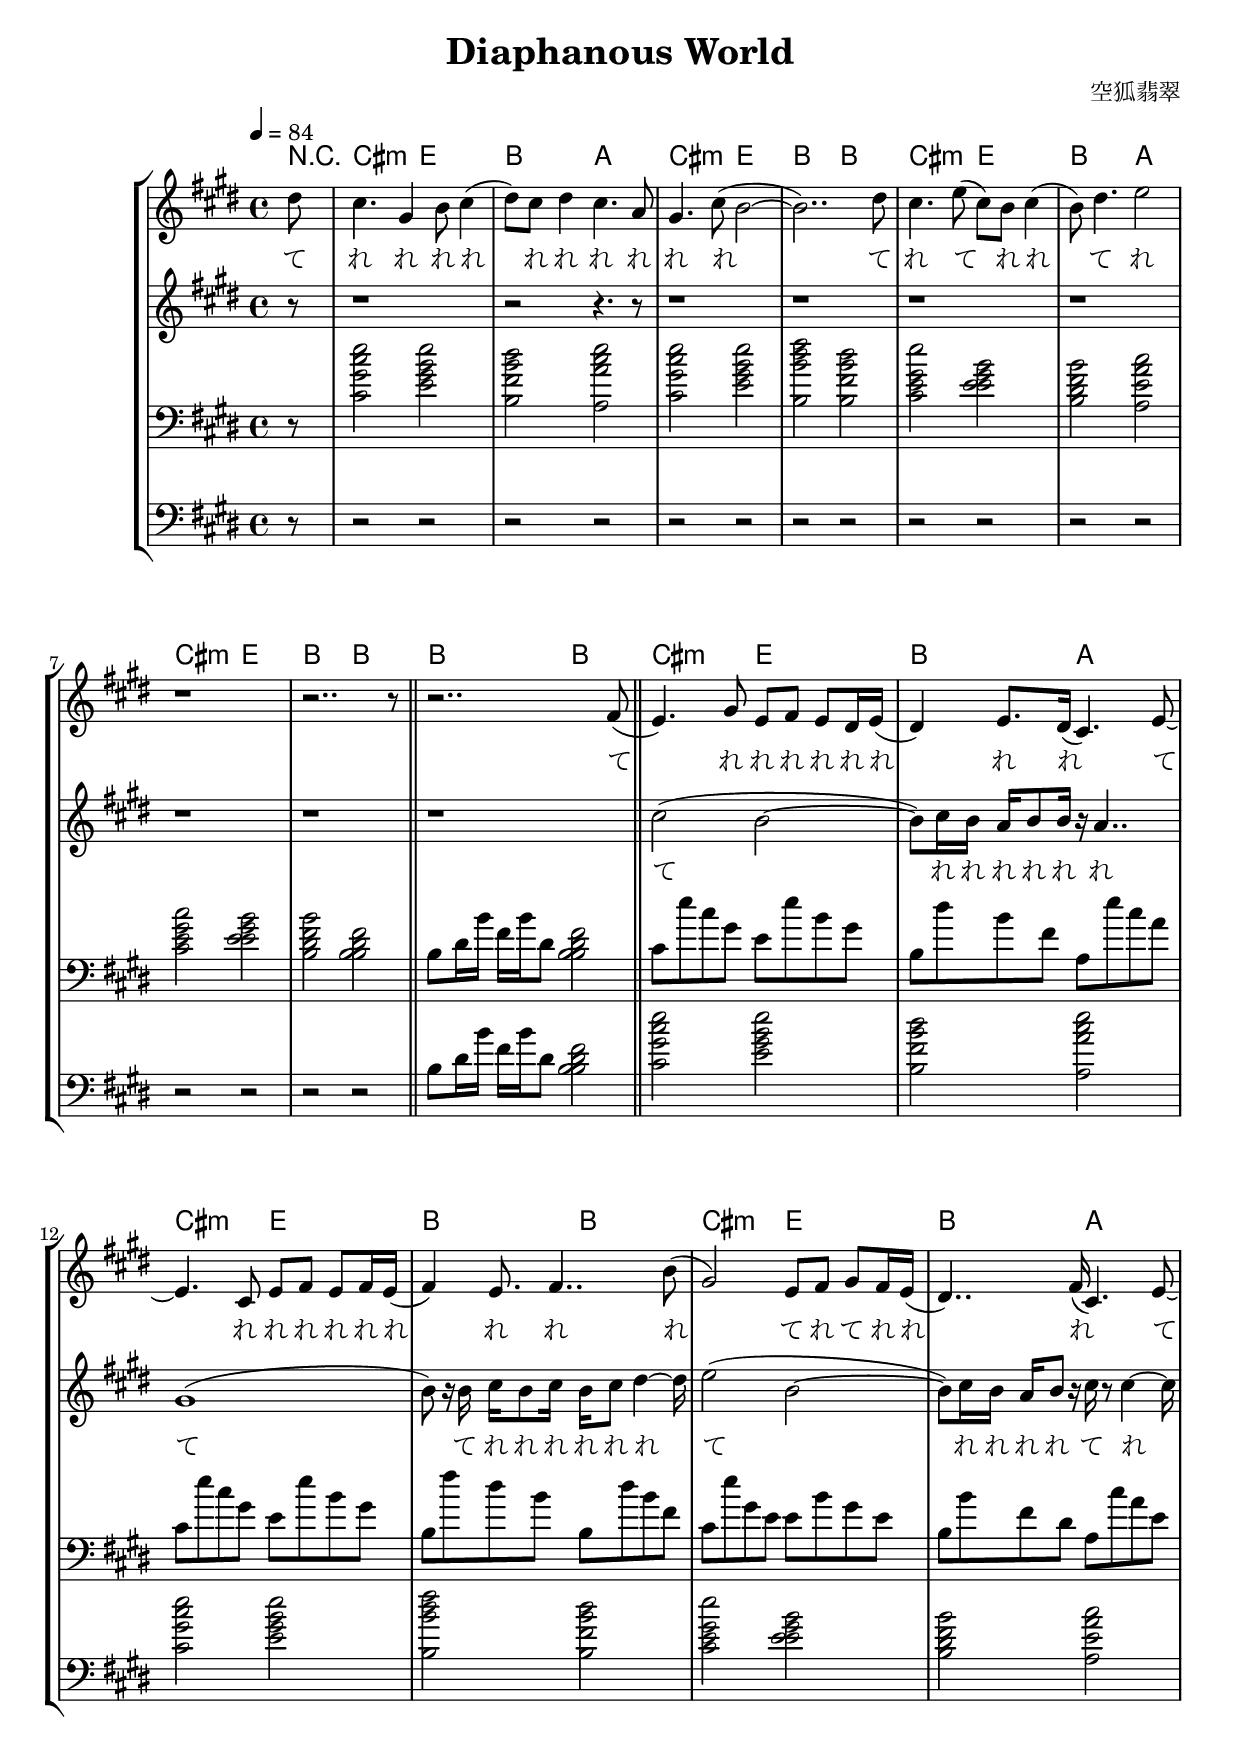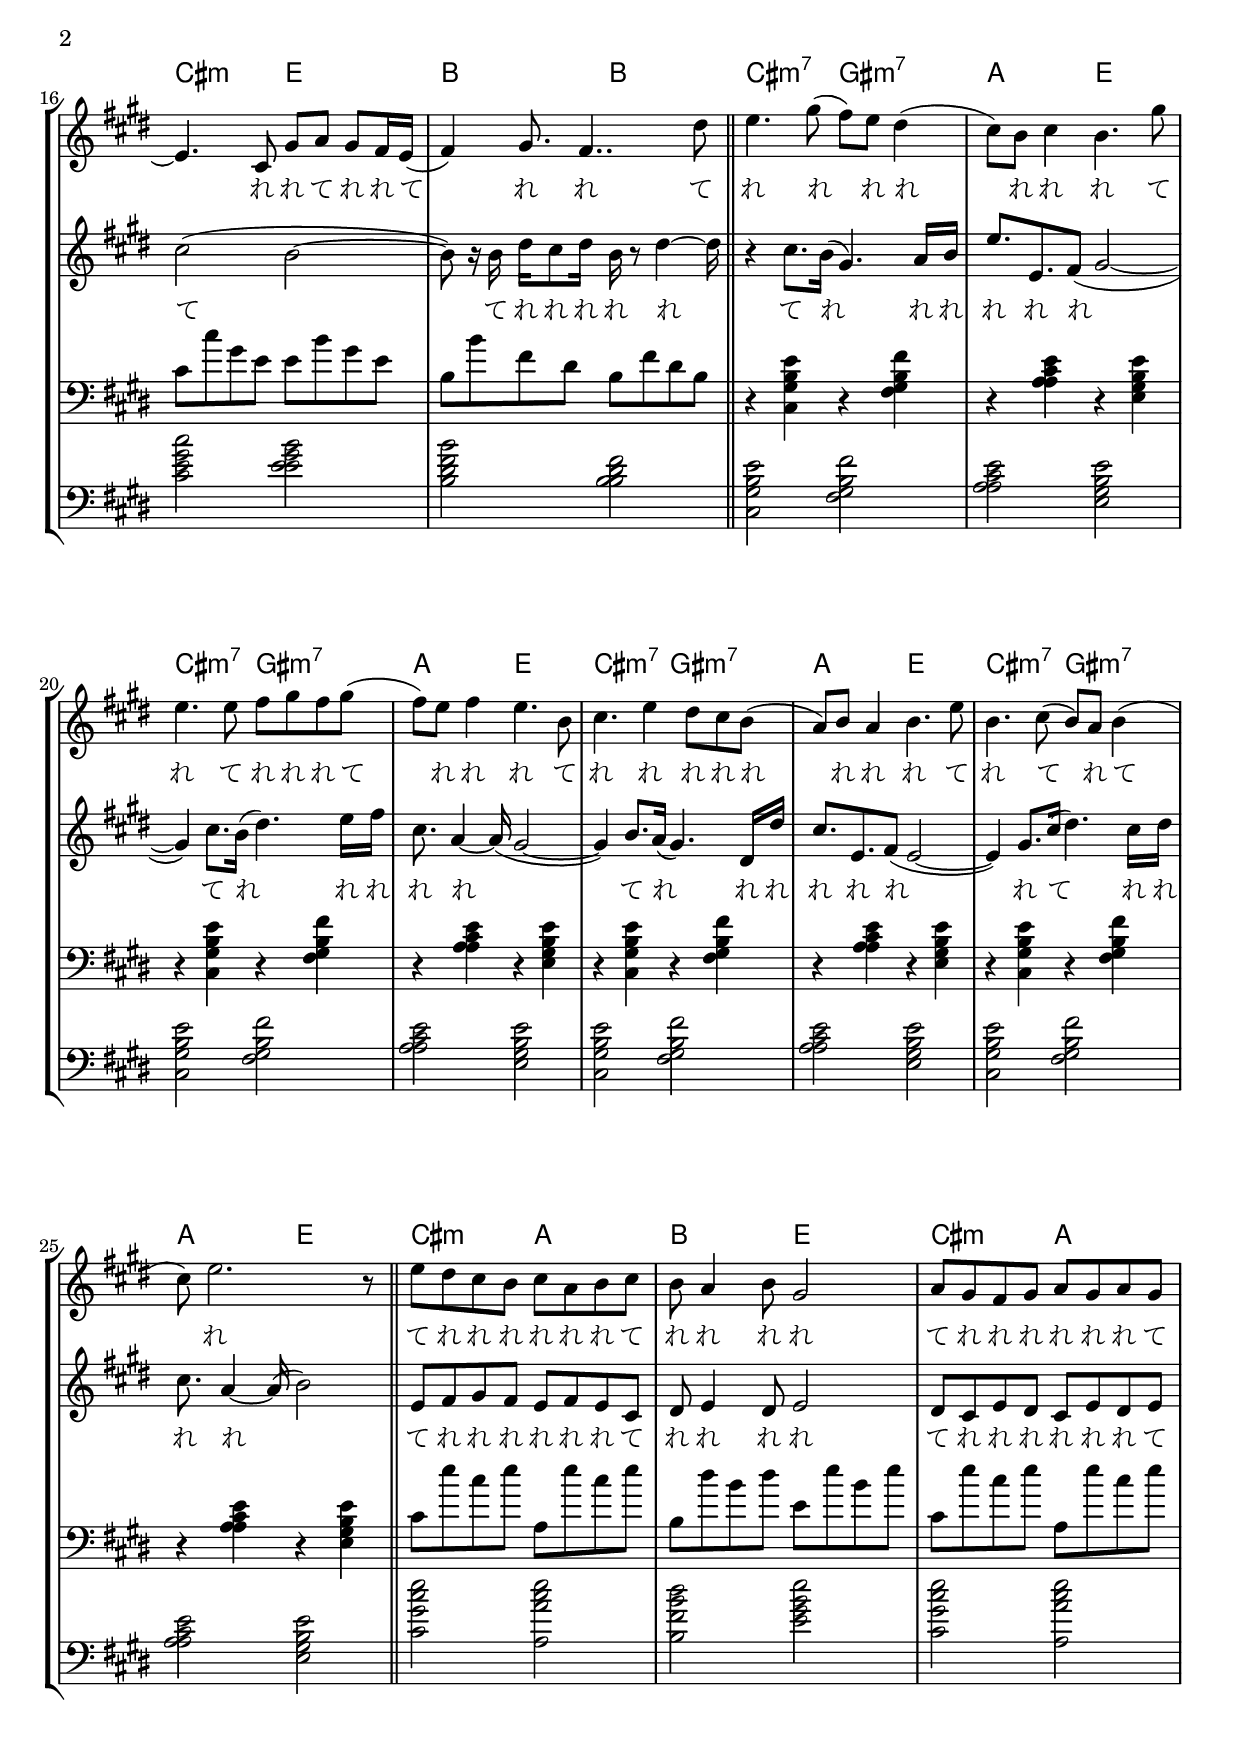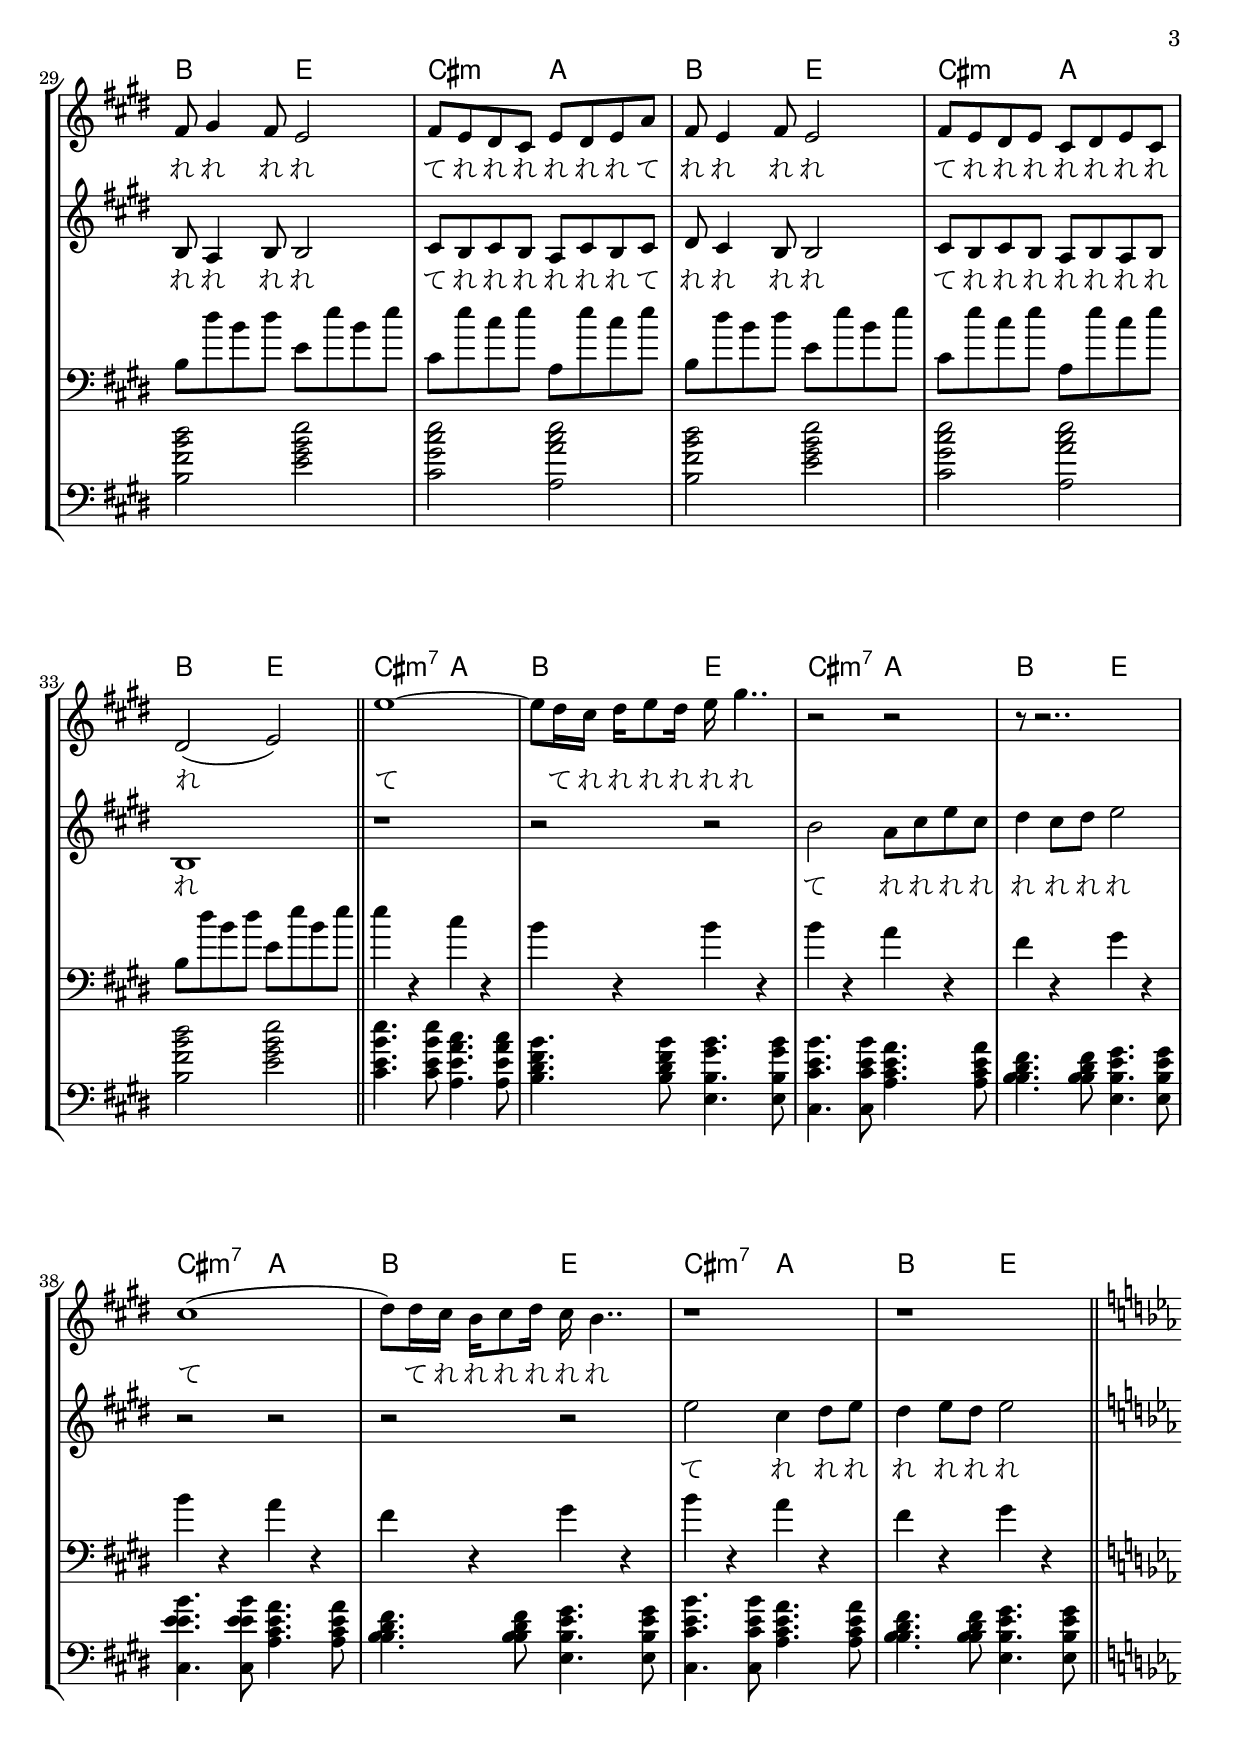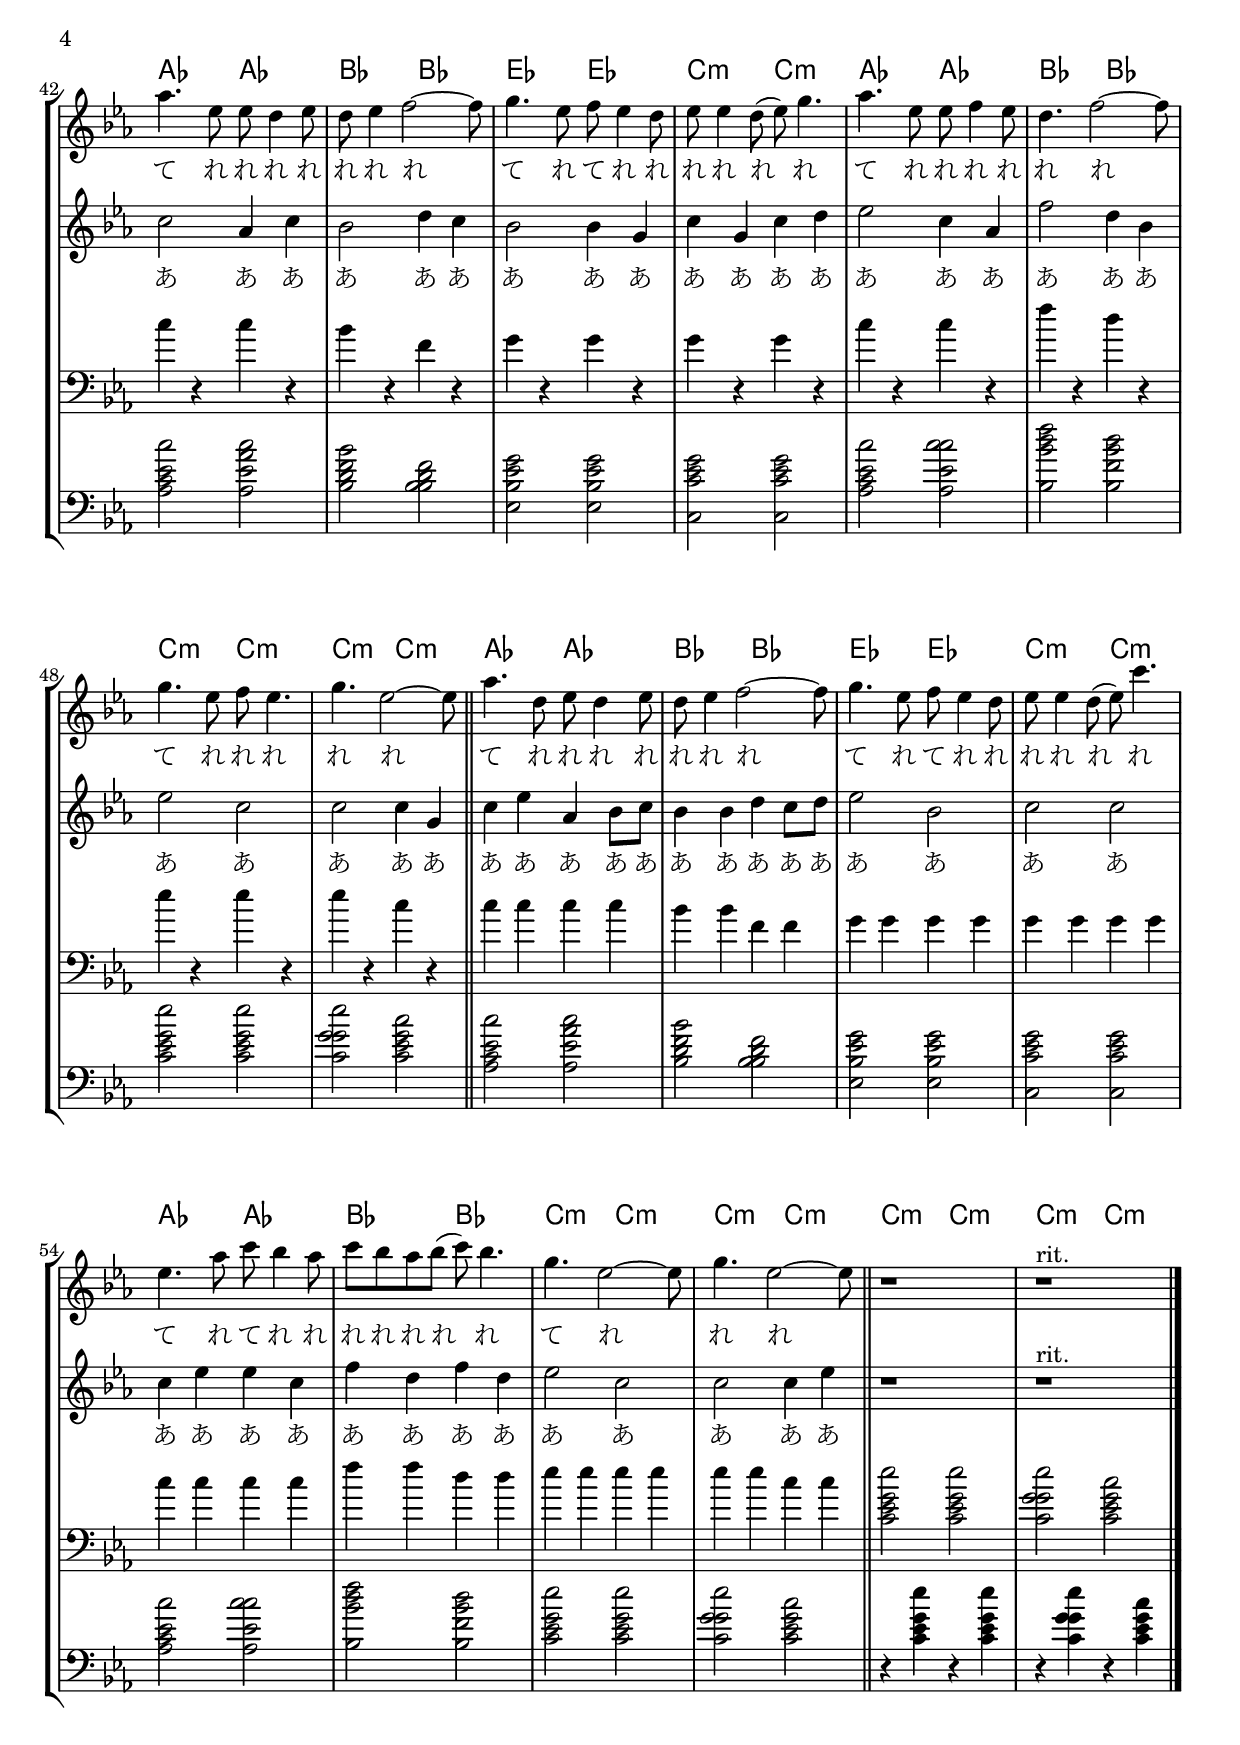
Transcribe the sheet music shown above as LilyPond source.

\version "2.12.1"

\header {
	title = \markup {"Diaphanous World"}
	composer = \markup \center-column {空狐翡翠}
}

harmony = \chordmode {
		r8cis2:m e b a cis:m e b b cis:m e b a cis:m e b b 

	b b 

	cis:m e b a cis:m e b b cis:m e b a cis:m e b b 

	cis:min7 gis:min7 a e cis:min7 gis:min7 a e cis:min7 gis:min7 a e cis:min7 gis:min7 a e 

	cis:m a b e cis:m a b e cis:m a b e cis:m a b e 

	cis:min7 a b e cis:min7 a b e cis:min7 a b e cis:min7 a b e 

	as as bes bes es es c:m c:m as as bes bes c:m c:m c:m c:m 

	as as bes bes es es c:m c:m as as bes bes c:m c:m c:m c:m 

	c:m c:m c:m c:m 
}

melody = {
	\set Staff.midiInstrument = #"Lead 1 (square)"
	\partial 8*1
		\key e \major
	\tempo 4 = 84
dis''8 
	cis''4.  gis'4  b'8  cis''4 
	(dis''8)  cis''8  dis''4  cis''4.  a'8 
	gis'4.  cis''8  (b'2~ 
	b'2..)  dis''8 
	cis''4.  e''8  (cis''8)  b'8  cis''4 
	(b'8)  dis''4.  e''2 
	r1 
	r2..  	r8 	r2.. 
	\set Staff.midiInstrument = #"Lead 1 (square)"
	fis'8 
	(e'4.)  gis'8  e'8  fis'8  e'8  dis'16  e'16 
	(dis'4)  e'8.  dis'16  (cis'4.)  e'8~ 
	e'4.  cis'8  e'8  fis'8  e'8  fis'16  e'16 
	(fis'4)  e'8.  fis'4..  b'8 
	(gis'2)  e'8  fis'8  gis'8  fis'16  e'16 
	(dis'4..)  fis'16  (cis'4.)  e'8~ 
	e'4.  cis'8  gis'8  a'8  gis'8  fis'16  e'16 
	(fis'4)  gis'8.  fis'4..  	\set Staff.midiInstrument = #"Pad 1 (new age)"
	dis''8 
	e''4.  gis''8  (fis''8)  e''8  dis''4 
	(cis''8)  b'8  cis''4  b'4.  gis''8 
	e''4.  e''8  fis''8  gis''8  fis''8  gis''8 
	(fis''8)  e''8  fis''4  e''4.  b'8 
	cis''4.  e''4  dis''8  cis''8  b'8 
	(a'8)  b'8  a'4  b'4.  e''8 
	b'4.  cis''8  (b'8)  a'8  b'4 
	(cis''8)  e''2.  	r8 	\set Staff.midiInstrument = #"Violin"
	e''8  dis''8  cis''8  b'8  cis''8  a'8  b'8  cis''8 
	b'8  a'4  b'8  gis'2 
	a'8  gis'8  fis'8  gis'8  a'8  gis'8  a'8  gis'8 
	fis'8  gis'4  fis'8  e'2 
	fis'8  e'8  dis'8  cis'8  e'8  dis'8  e'8  a'8 
	fis'8  e'4  fis'8  e'2 
	fis'8  e'8  dis'8  e'8  cis'8  dis'8  e'8  cis'8 
	dis'2  (e'2)
	\set Staff.midiInstrument = #"Lead 1 (square)"
	e''1~ 
	e''8  dis''16  cis''16  dis''16  e''8  dis''16  e''16  gis''4.. 
	r2  r2 
	r8  r2.. 
	cis''1 
	(dis''8)  dis''16  cis''16  b'16  cis''8  dis''16  cis''16  b'4..
	r1 r1 	\set Staff.midiInstrument = #"Lead 1 (square)"
		\key es \major
as''4.  es''8  es''8  d''4  es''8 
	d''8  es''4  f''2~f''8 
	g''4.  es''8  f''8  es''4  d''8 
	es''8  es''4  d''8  (es''8)  g''4. 
	as''4.  es''8  es''8  f''4  es''8 
	d''4.  f''2~f''8 
	g''4.  es''8  f''8  es''4. 
	g''4.  es''2~es''8
	\set Staff.midiInstrument = #"Lead 1 (square)"
	as''4.  d''8  es''8  d''4  es''8 
	d''8  es''4  f''2~f''8 
	g''4.  es''8  f''8  es''4  d''8 
	es''8  es''4  d''8  (es''8)  c'''4. 
	es''4.  as''8  c'''8  bes''4  as''8 
	c'''8  bes''8  as''8  bes''8  (c'''8)  bes''4. 
	g''4.  es''2~es''8 
	g''4.  es''2~es''8
	r1 | r1^"rit." \bar "|."
}

words = \lyricmode {
	て  れ  れ  れ  れ  れ  れ  れ  れ  れ  れ  て  れ  て  れ  れ  て  れ  
	
	て  れ  れ  れ  れ  れ  れ  れ  れ  て  れ  れ  れ  れ  れ  れ  れ  れ  れ  て  れ  て  れ  れ  れ  て  れ  れ  て  れ  れ  て  れ  れ  
	て  れ  れ  れ  れ  れ  れ  れ  て  れ  て  れ  れ  れ  て  れ  れ  れ  て  れ  れ  れ  れ  れ  れ  れ  れ  て  れ  て  れ  て  れ  
	て  れ  れ  れ  れ  れ  れ  て  れ  れ  れ  れ  て  れ  れ  れ  れ  れ  れ  て  れ  れ  れ  れ  て  れ  れ  れ  れ  れ  れ  て  れ  れ  れ  れ  て  れ  れ  れ  れ  れ  れ  れ  れ  
	て  て  れ  れ  れ  れ  れ  れ  て  て  れ  れ  れ  れ  れ  れ  
	て  れ  れ  れ  れ  れ  れ  れ  て  れ  て  れ  れ  れ  れ  れ  れ  て  れ  れ  れ  れ  れ  れ  て  れ  れ  れ  れ  れ  
	て  れ  れ  れ  れ  れ  れ  れ  て  れ  て  れ  れ  れ  れ  れ  れ  て  れ  て  れ  れ  れ  れ  れ  れ  れ  て  れ  れ  れ  
	
}

secondmelody = {
	\set Staff.midiInstrument = #"Lead 1 (square)"
	\partial 8*1
		\key e \major
	\tempo 4 = 84
r8  r1 
	r2  r4.  	r8 r1 r1 r1 r1 r1 r1 	r1   
	\set Staff.midiInstrument = #"Marimba"
	 cis''2  (b'2~ 
	b'8)  cis''16  b'16  a'16  b'8  b'16  r16  a'4.. 
	gis'1 
	(b'8)  r16  b'16  cis''16  b'8  cis''16  b'16  cis''8  dis''4~dis''16 
	e''2  (b'2~ 
	b'8)  cis''16  b'16  a'16  b'8  r16  cis''16  r8  cis''4~cis''16 
	cis''2  (b'2~ 
	b'8)  r16  b'16  dis''16  cis''8  dis''16  b'16  r8  dis''4~dis''16
	\set Staff.midiInstrument = #"Lead 3 (calliope)"
	r4 cis''8.  b'16  (gis'4.)  a'16  b'16 
	e''8.  e'8.  fis'8  (gis'2~ 
	gis'4)  cis''8.  b'16  (dis''4.)  e''16  fis''16 
	cis''8.  a'4~a'16  (gis'2~ 
	gis'4)  b'8.  a'16  (gis'4.)  dis'16  dis''16 
	cis''8.  e'8.  fis'8  (e'2~ 
	e'4)  gis'8.  cis''16  (dis''4.)  cis''16  dis''16 
	cis''8.  a'4~a'16  (b'2)
	\set Staff.midiInstrument = #"Violin"
	e'8  fis'8  gis'8  fis'8  e'8  fis'8  e'8  cis'8 
	dis'8  e'4  dis'8  e'2 
	dis'8  cis'8  e'8  dis'8  cis'8  e'8  dis'8  e'8 
	b8  a4  b8  b2 
	cis'8  b8  cis'8  b8  a8  cis'8  b8  cis'8 
	dis'8  cis'4  b8  b2 
	cis'8  b8  cis'8  b8  a8  b8  a8  b8 
	b1
	\set Staff.midiInstrument = #"Electric Piano 1"
	r1 
	r2  r2 
	b'2  a'8  cis''8  e''8  cis''8 
	dis''4  cis''8  dis''8  e''2 
	r2  r2 
	r2  r2 
	e''2  cis''4  dis''8  e''8 
	dis''4  e''8  dis''8  e''2
	\set Staff.midiInstrument = #"Choir Aahs"
		\key es \major
c''2  as'4  c''4 
	bes'2  d''4  c''4 
	bes'2  bes'4  g'4 
	c''4  g'4  c''4  d''4 
	es''2  c''4  as'4 
	f''2  d''4  bes'4 
	es''2  c''2 
	c''2  c''4  g'4
	\set Staff.midiInstrument = #"Choir Aahs"
	c''4  es''4  as'4  bes'8  c''8 
	bes'4  bes'4  d''4  c''8  d''8 
	es''2  bes'2 
	c''2  c''2 
	c''4  es''4  es''4  c''4 
	f''4  d''4  f''4  d''4 
	es''2  c''2 
	c''2  c''4  es''4
	r1 | r1^"rit." \bar "|."
}

secondwords = \lyricmode {
	
	
	て  れ  れ  れ  れ  れ  れ  て  て  れ  れ  れ  れ  れ  れ  て  れ  れ  れ  れ  て  れ  て  て  れ  れ  れ  れ  れ  
	て  れ  れ  れ  れ  れ  れ  て  れ  れ  れ  れ  れ  て  れ  れ  れ  れ  れ  れ  れ  て  れ  れ  れ  れ  
	て  れ  れ  れ  れ  れ  れ  て  れ  れ  れ  れ  て  れ  れ  れ  れ  れ  れ  て  れ  れ  れ  れ  て  れ  れ  れ  れ  れ  れ  て  れ  れ  れ  れ  て  れ  れ  れ  れ  れ  れ  れ  れ  
	て  れ  れ  れ  れ  れ  れ  れ  れ  て  れ  れ  れ  れ  れ  れ  れ  
	あ  あ  あ  あ  あ  あ  あ  あ  あ  あ  あ  あ  あ  あ  あ  あ  あ  あ  あ  あ  あ  あ  あ  あ  
	あ  あ  あ  あ  あ  あ  あ  あ  あ  あ  あ  あ  あ  あ  あ  あ  あ  あ  あ  あ  あ  あ  あ  あ  あ  あ  あ  
	
}

tempochange = {
	\tempo 4 = 84
	r1 | r1 | r1 | r1 | r1 | r1 | r1 | r1 \bar "||"
	\tempo 4 = 84
	r1 \bar "||"
	\tempo 4 = 84
	r1 | r1 | r1 | r1 | r1 | r1 | r1 | r1 \bar "||"
	\tempo 4 = 84
	r1 | r1 | r1 | r1 | r1 | r1 | r1 | r1 \bar "||"
	\tempo 4 = 84
	r1 | r1 | r1 | r1 | r1 | r1 | r1 | r1 \bar "||"
	\tempo 4 = 84
	r1 | r1 | r1 | r1 | r1 | r1 | r1 | r1 \bar "||"
	\tempo 4 = 84
	r1 | r1 | r1 | r1 | r1 | r1 | r1 | r1 \bar "||"
	\tempo 4 = 84
	r1 | r1 | r1 | r1 | r1 | r1 | r1 | r1 \bar "||"
	\tempo 4 = 84
	r1 | \tempo 4 = 63 r2 \tempo 4 = 56 r2 \bar "|."
}

mainacc = {
	\clef bass
	\set Staff.midiInstrument = #"Electric Piano 1"
	\key e \major
	\tempo 4 = 84
	\partial 8*1
	r8	<cis' gis' cis'' e''>2
	<e' gis' b' e''>2
	<b fis' b' dis''>2
	<a a' cis'' e''>2
	<cis' gis' cis'' e''>2
	<e' gis' b' e''>2
	<b b' dis'' fis''>2
	<b fis' b' dis''>2
	<cis' e' gis' e''>2
	<e' e' gis' b'>2
	<b dis' fis' b'>2
	<a e' a' cis''>2
	<cis' e' gis' cis''>2
	<e' e' gis' b'>2
	<b dis' fis' b'>2
	<b b dis' fis'>2
	\bar "||"

	\set Staff.midiInstrument = #"Choir Aahs"
	b8 dis'16 b' fis' b' dis'8
	<b b dis' fis'>2
	\bar "||"

	\set Staff.midiInstrument = #"Electric Piano 1"
	cis'8 e'' cis'' gis'
	e'8 e'' b' gis'
	b8 dis'' b' fis'
	a8 e'' cis'' a'
	cis'8 e'' cis'' gis'
	e'8 e'' b' gis'
	b8 fis'' dis'' b'
	b8 dis'' b' fis'
	cis'8 e'' gis' e'
	e'8 b' gis' e'
	b8 b' fis' dis'
	a8 cis'' a' e'
	cis'8 cis'' gis' e'
	e'8 b' gis' e'
	b8 b' fis' dis'
	b8 fis' dis' b
	\bar "||"

	\set Staff.midiInstrument = #"Pizzicato Strings"
	r4 <cis gis b e'>4
	r4 <gis fis b fis'>4
	r4 <a a cis' e'>4
	r4 <e gis b e'>4
	r4 <cis gis b e'>4
	r4 <gis fis b fis'>4
	r4 <a a cis' e'>4
	r4 <e gis b e'>4
	r4 <cis gis b e'>4
	r4 <gis fis b fis'>4
	r4 <a a cis' e'>4
	r4 <e gis b e'>4
	r4 <cis gis b e'>4
	r4 <gis fis b fis'>4
	r4 <a a cis' e'>4
	r4 <e gis b e'>4
	\bar "||"

	\set Staff.midiInstrument = #"Celesta"
	cis'8 e'' cis'' e''
	a8 e'' cis'' e''
	b8 dis'' b' dis''
	e'8 e'' b' e''
	cis'8 e'' cis'' e''
	a8 e'' cis'' e''
	b8 dis'' b' dis''
	e'8 e'' b' e''
	cis'8 e'' cis'' e''
	a8 e'' cis'' e''
	b8 dis'' b' dis''
	e'8 e'' b' e''
	cis'8 e'' cis'' e''
	a8 e'' cis'' e''
	b8 dis'' b' dis''
	e'8 e'' b' e''
	\bar "||"

	\set Staff.midiInstrument = #"Tubular Bells"
	e''4 r4
	cis''4 r4
	b'4 r4
	b'4 r4
	b'4 r4
	a'4 r4
	fis'4 r4
	gis'4 r4
	b'4 r4
	a'4 r4
	fis'4 r4
	gis'4 r4
	b'4 r4
	a'4 r4
	fis'4 r4
	gis'4 r4
	\bar "||"

	\set Staff.midiInstrument = #"Music box"
	\key es \major
	c''4 r4
	c''4 r4
	bes'4 r4
	f'4 r4
	g'4 r4
	g'4 r4
	g'4 r4
	g'4 r4
	c''4 r4
	c''4 r4
	f''4 r4
	d''4 r4
	es''4 r4
	es''4 r4
	es''4 r4
	c''4 r4
	\bar "||"

	\set Staff.midiInstrument = #"Music box"
	c''4 c''4
	c''4 c''4
	bes'4 bes'4
	f'4 f'4
	g'4 g'4
	g'4 g'4
	g'4 g'4
	g'4 g'4
	c''4 c''4
	c''4 c''4
	f''4 f''4
	d''4 d''4
	es''4 es''4
	es''4 es''4
	es''4 es''4
	c''4 c''4
	\bar "||"

	\set Staff.midiInstrument = #"Electric Piano 1"
	<c' es' g' es''>2
	<c' es' g' es''>2
	<c' g' g' es''>2
	<c' es' g' c''>2
	\bar "|."
}

subacc = {
	\clef bass
	\set Staff.midiInstrument = #"Acoustic grand"
	\key e \major
	\tempo 4 = 84
	\partial 8*1
	r8	r2
	r2
	r2
	r2
	r2
	r2
	r2
	r2
	r2
	r2
	r2
	r2
	r2
	r2
	r2
	r2
	\bar "||"

	\set Staff.midiInstrument = #"Pad 5 (bowed)"
	b8 dis'16 b' fis' b' dis'8
	<b b dis' fis'>2
	\bar "||"

	\set Staff.midiInstrument = #"Pad 7 (halo)"
	<cis' gis' cis'' e''>2
	<e' gis' b' e''>2
	<b fis' b' dis''>2
	<a a' cis'' e''>2
	<cis' gis' cis'' e''>2
	<e' gis' b' e''>2
	<b b' dis'' fis''>2
	<b fis' b' dis''>2
	<cis' e' gis' e''>2
	<e' e' gis' b'>2
	<b dis' fis' b'>2
	<a e' a' cis''>2
	<cis' e' gis' cis''>2
	<e' e' gis' b'>2
	<b dis' fis' b'>2
	<b b dis' fis'>2
	\bar "||"

	\set Staff.midiInstrument = #"String Ensemble 2"
	<cis gis b e'>2
	<gis fis b fis'>2
	<a a cis' e'>2
	<e gis b e'>2
	<cis gis b e'>2
	<gis fis b fis'>2
	<a a cis' e'>2
	<e gis b e'>2
	<cis gis b e'>2
	<gis fis b fis'>2
	<a a cis' e'>2
	<e gis b e'>2
	<cis gis b e'>2
	<gis fis b fis'>2
	<a a cis' e'>2
	<e gis b e'>2
	\bar "||"

	\set Staff.midiInstrument = #"Oboe"
	<cis' gis' cis'' e''>2
	<a a' cis'' e''>2
	<b fis' b' dis''>2
	<e' gis' b' e''>2
	<cis' gis' cis'' e''>2
	<a a' cis'' e''>2
	<b fis' b' dis''>2
	<e' gis' b' e''>2
	<cis' gis' cis'' e''>2
	<a a' cis'' e''>2
	<b fis' b' dis''>2
	<e' gis' b' e''>2
	<cis' gis' cis'' e''>2
	<a a' cis'' e''>2
	<b fis' b' dis''>2
	<e' gis' b' e''>2
	\bar "||"

	\set Staff.midiInstrument = #"Choir Aahs"
	<cis' e' b' e''>4. <cis' e' b' e''>8
	<a e' a' cis''>4. <a e' a' cis''>8
	<b dis' fis' b'>4. <b dis' fis' b'>8
	<e b gis' b'>4. <e b gis' b'>8
	<cis cis' e' b'>4. <cis cis' e' b'>8
	<a cis' e' a'>4. <a cis' e' a'>8
	<b b dis' fis'>4. <b b dis' fis'>8
	<e b e' gis'>4. <e b e' gis'>8
	<cis e' e' b'>4. <cis e' e' b'>8
	<a cis' e' a'>4. <a cis' e' a'>8
	<b b dis' fis'>4. <b b dis' fis'>8
	<e b e' gis'>4. <e b e' gis'>8
	<cis cis' e' b'>4. <cis cis' e' b'>8
	<a cis' e' a'>4. <a cis' e' a'>8
	<b b dis' fis'>4. <b b dis' fis'>8
	<e b e' gis'>4. <e b e' gis'>8
	\bar "||"

	\set Staff.midiInstrument = #"Violin"
	\key es \major
	<as c' es' c''>2
	<as es' as' c''>2
	<bes d' f' bes'>2
	<bes bes d' f'>2
	<es bes es' g'>2
	<es bes es' g'>2
	<c c' es' g'>2
	<c c' es' g'>2
	<as c' es' c''>2
	<as es' c'' c''>2
	<bes bes' d'' f''>2
	<bes f' bes' d''>2
	<c' es' g' es''>2
	<c' es' g' es''>2
	<c' g' g' es''>2
	<c' es' g' c''>2
	\bar "||"

	\set Staff.midiInstrument = #"String Ensemble 2"
	<as c' es' c''>2
	<as es' as' c''>2
	<bes d' f' bes'>2
	<bes bes d' f'>2
	<es bes es' g'>2
	<es bes es' g'>2
	<c c' es' g'>2
	<c c' es' g'>2
	<as c' es' c''>2
	<as es' c'' c''>2
	<bes bes' d'' f''>2
	<bes f' bes' d''>2
	<c' es' g' es''>2
	<c' es' g' es''>2
	<c' g' g' es''>2
	<c' es' g' c''>2
	\bar "||"

	\set Staff.midiInstrument = #"Music box"
	r4 <c' es' g' es''>4
	r4 <c' es' g' es''>4
	r4 <c' g' g' es''>4
	r4 <c' es' g' c''>4
	\bar "|."
}

percA = {
	\drummode {
	\partial 8*1
	r8	r1 |r1 |r1 |r1 |r1 |r1 |r1 |r1 \bar "||"
	r2 r8 hho4 hho8  \bar "||"
	r1  |r1  |r1  |r1  |r1  |r1  |r1  |r2 r8 hho4 hho8  \bar "||"
	r1  |r1  |r1  |r1  |r1  |r1  |r1  |r2 r8 hho4 hho8  \bar "||"
	r1  |r1  |r1  |r1  |r1  |r1  |r1  |r2 r8 hho4 hho8  \bar "||"
	r1  |r1  |r1  |r1  |r1  |r1  |r1  |r2 r8 hho4 hho8  \bar "||"
	r1  |r1  |r1  |r1  |r1  |r1  |r1  |r2 r8 hho4 hho8  \bar "||"
	r1  |r1  |r1  |r1  |r1  |r1  |r1  |r2 r8 hho4 hho8  \bar "||"
	r1 |r1 \bar "|."
	}
}

percB = {
	\drummode {
	\partial 8*1
	r8	r1 |r1 |r1 |r1 |r1 |r1 |r1 |r1 \bar "||"
	hhp4 hhp4 hhp4 hhp4  \bar "||"
	r4. hhp2 hhp8  |r4. hhp2 hhp8  |r4. hhp2 hhp8  |r4. hhp2 hhp8  |r4. hhp2 hhp8  |r4. hhp2 hhp8  |r4. hhp2 hhp8  |hhp4 hhp4 hhp4 hhp4  \bar "||"
	r4. hhp2 hhp8  |r4. hhp2 hhp8  |r4. hhp2 hhp8  |r4. hhp2 hhp8  |r4. hhp2 hhp8  |r4. hhp2 hhp8  |r4. hhp2 hhp8  |hhp4 hhp4 hhp4 hhp4  \bar "||"
	r4. hhp2 hhp8  |r4. hhp2 hhp8  |r4. hhp2 hhp8  |r4. hhp2 hhp8  |r4. hhp2 hhp8  |r4. hhp2 hhp8  |r4. hhp2 hhp8  |hhp4 hhp4 hhp4 hhp4  \bar "||"
	r4. hhp2 hhp8  |r4. hhp2 hhp8  |r4. hhp2 hhp8  |r4. hhp2 hhp8  |r4. hhp2 hhp8  |r4. hhp2 hhp8  |r4. hhp2 hhp8  |hhp4 hhp4 hhp4 hhp4  \bar "||"
	r4. hhp2 hhp8  |r4. hhp2 hhp8  |r4. hhp2 hhp8  |r4. hhp2 hhp8  |r4. hhp2 hhp8  |r4. hhp2 hhp8  |r4. hhp2 hhp8  |hhp4 hhp4 hhp4 hhp4  \bar "||"
	r4. hhp2 hhp8  |r4. hhp2 hhp8  |r4. hhp2 hhp8  |r4. hhp2 hhp8  |r4. hhp2 hhp8  |r4. hhp2 hhp8  |r4. hhp2 hhp8  |hhp4 hhp4 hhp4 hhp4  \bar "||"
	r1 |r1 \bar "|."
	}
}

percC = {
	\drummode {
	\partial 8*1
	r8	r1 |r1 |r1 |r1 |r1 |r1 |r1 |r1 \bar "||"
	r4. hh2 r8  \bar "||"
	hh4 hh4 hh4 hh4  |hh4 hh4 hh4 hh4  |hh4 hh4 hh4 hh4  |hh4 hh4 hh4 hh4  |hh4 hh4 hh4 hh4  |hh4 hh4 hh4 hh4  |hh4 hh4 hh4 hh4  |r4. hh2 r8  \bar "||"
	hh4 hh4 hh4 hh4  |hh4 hh4 hh4 hh4  |hh4 hh4 hh4 hh4  |hh4 hh4 hh4 hh4  |hh4 hh4 hh4 hh4  |hh4 hh4 hh4 hh4  |hh4 hh4 hh4 hh4  |r4. hh2 r8  \bar "||"
	hh4 hh4 hh4 hh4  |hh4 hh4 hh4 hh4  |hh4 hh4 hh4 hh4  |hh4 hh4 hh4 hh4  |hh4 hh4 hh4 hh4  |hh4 hh4 hh4 hh4  |hh4 hh4 hh4 hh4  |r4. hh2 r8  \bar "||"
	hh4 hh4 hh4 hh4  |hh4 hh4 hh4 hh4  |hh4 hh4 hh4 hh4  |hh4 hh4 hh4 hh4  |hh4 hh4 hh4 hh4  |hh4 hh4 hh4 hh4  |hh4 hh4 hh4 hh4  |r4. hh2 r8  \bar "||"
	hh4 hh4 hh4 hh4  |hh4 hh4 hh4 hh4  |hh4 hh4 hh4 hh4  |hh4 hh4 hh4 hh4  |hh4 hh4 hh4 hh4  |hh4 hh4 hh4 hh4  |hh4 hh4 hh4 hh4  |r4. hh2 r8  \bar "||"
	hh4 hh4 hh4 hh4  |hh4 hh4 hh4 hh4  |hh4 hh4 hh4 hh4  |hh4 hh4 hh4 hh4  |hh4 hh4 hh4 hh4  |hh4 hh4 hh4 hh4  |hh4 hh4 hh4 hh4  |r4. hh2 r8  \bar "||"
	r1 |r1 \bar "|."
	}
}

percD = {
	\drummode {
	\partial 8*1
	r8	r1 |r1 |r1 |r1 |r1 |r1 |r1 |r1 \bar "||"
	bd8. bd4. r16 bd4 bd8  \bar "||"
	bd2. r8 bd8  |bd8. bd8. bd2 bd8  |bd2. r8 bd8  |bd8. bd8. bd2 bd8  |bd2. r8 bd8  |bd8. bd8. bd2 bd8  |bd2. r8 bd8  |bd8. bd4. r16 bd4 bd8  \bar "||"
	bd2. r8 bd8  |bd8. bd8. bd2 bd8  |bd2. r8 bd8  |bd8. bd8. bd2 bd8  |bd2. r8 bd8  |bd8. bd8. bd2 bd8  |bd2. r8 bd8  |bd8. bd4. r16 bd4 bd8  \bar "||"
	bd2. r8 bd8  |bd8. bd8. bd2 bd8  |bd2. r8 bd8  |bd8. bd8. bd2 bd8  |bd2. r8 bd8  |bd8. bd8. bd2 bd8  |bd2. r8 bd8  |bd8. bd4. r16 bd4 bd8  \bar "||"
	bd2. r8 bd8  |bd8. bd8. bd2 bd8  |bd2. r8 bd8  |bd8. bd8. bd2 bd8  |bd2. r8 bd8  |bd8. bd8. bd2 bd8  |bd2. r8 bd8  |bd8. bd4. r16 bd4 bd8  \bar "||"
	bd2. r8 bd8  |bd8. bd8. bd2 bd8  |bd2. r8 bd8  |bd8. bd8. bd2 bd8  |bd2. r8 bd8  |bd8. bd8. bd2 bd8  |bd2. r8 bd8  |bd8. bd4. r16 bd4 bd8  \bar "||"
	bd2. r8 bd8  |bd8. bd8. bd2 bd8  |bd2. r8 bd8  |bd8. bd8. bd2 bd8  |bd2. r8 bd8  |bd8. bd8. bd2 bd8  |bd2. r8 bd8  |bd8. bd4. r16 bd4 bd8  \bar "||"
	r1 |r1 \bar "|."
	}
}

percE = {
	\drummode {
	\partial 8*1
	r8	r1 |r1 |r1 |r1 |r1 |r1 |r1 |r1 \bar "||"
	r1 \bar "||"
	r1 | r1 | r1 | r1 | r1 | r1 | r1 | r1 \bar "||"
	r1 | r1 | r1 | r1 | r1 | r1 | r1 | r1 \bar "||"
	r1 | r1 | r1 | r1 | r1 | r1 | r1 | r1 \bar "||"
	r1 | r1 | r1 | r1 | r1 | r1 | r1 | r1 \bar "||"
	r1 | r1 | r1 | r1 | r1 | r1 | r1 | r1 \bar "||"
	r1 | r1 | r1 | r1 | r1 | r1 | r1 | r1 \bar "||"
	r1 |r1 \bar "|."
	}
}

\score {
	<<
		\new StaffGroup <<
			\new ChordNames {\harmony}
			\new Voice = "melody" {\melody}
			\new Lyrics \lyricsto "melody" \words
			\new Voice = "secondmelody" {\secondmelody}
			\new Lyrics \lyricsto "secondmelody" \secondwords
			\new Staff = "mainacc" {\mainacc}
			\new Staff = "subacc" {\subacc}
		>>
	>>
	\layout { }
}
